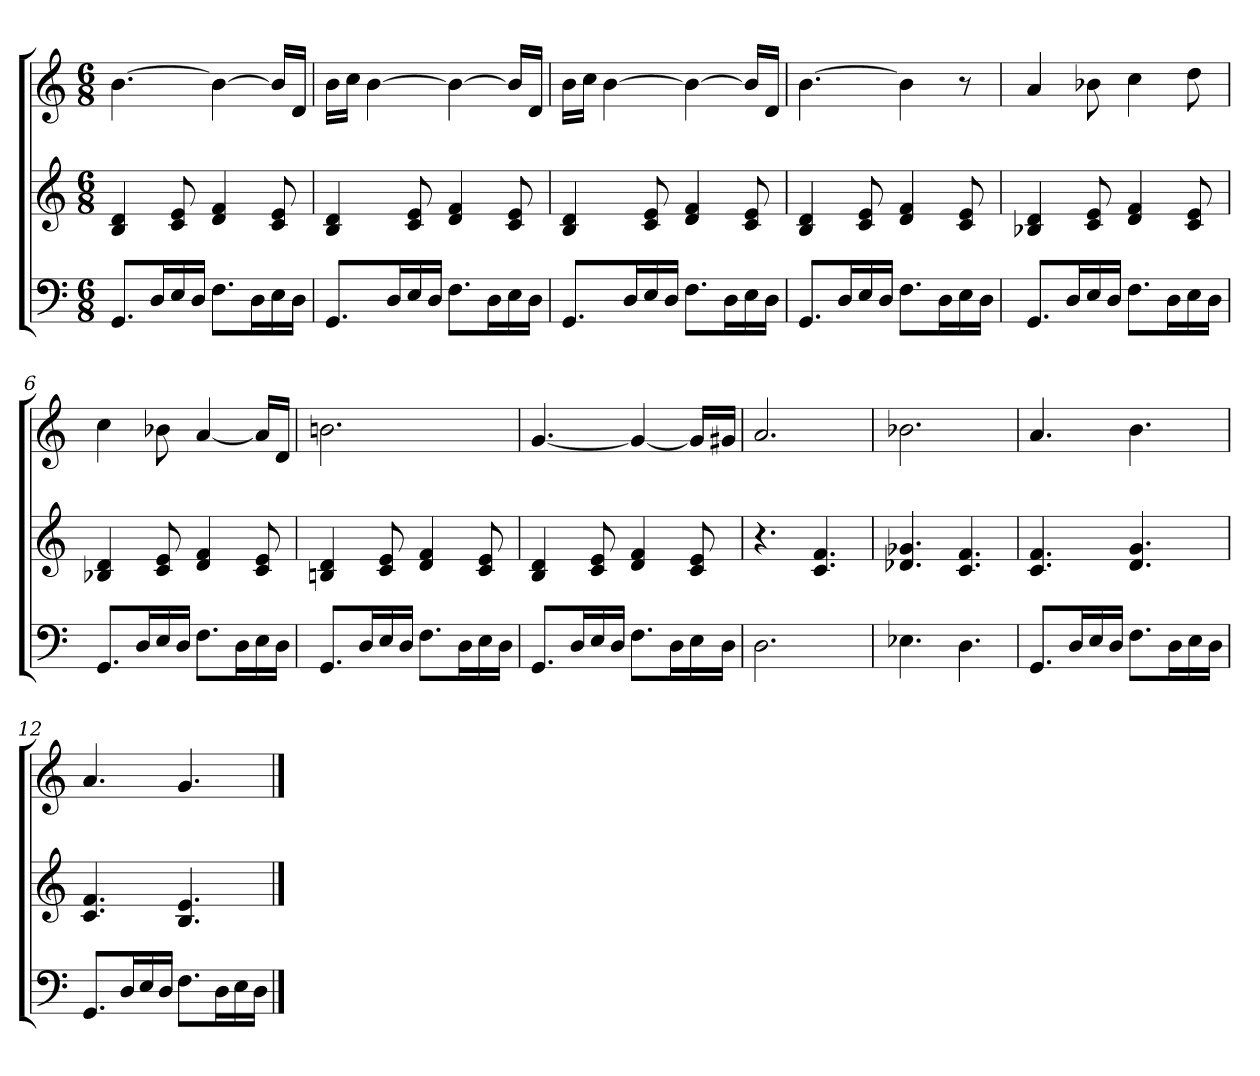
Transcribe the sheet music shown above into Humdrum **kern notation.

**kern	**kern	**kern
*part3	*part2	*part1
*staff3	*staff2	*staff1
*clefF4	*clefG2	*clefG2
*k[]	*k[]	*k[]
*C:	*C:	*C:
*M6/8	*M6/8	*M6/8
=1	=1	=1
8.GG/L	4B/ 4d/	[4.b\
16D/L	.	.
16E/	8c/ 8e/	.
16D/JJ	.	.
8.F\L	4d/ 4f/	4b\_
16D\L	.	.
16E\	8c/ 8e/	16b/LL]
16D\JJ	.	16d/JJ
=2	=2	=2
8.GG/L	4B/ 4d/	16b\LL
.	.	16cc\JJ
.	.	[4b\
16D/L	.	.
16E/	8c/ 8e/	.
16D/JJ	.	.
8.F\L	4d/ 4f/	4b\_
16D\L	.	.
16E\	8c/ 8e/	16b/LL]
16D\JJ	.	16d/JJ
=3	=3	=3
8.GG/L	4B/ 4d/	16b\LL
.	.	16cc\JJ
.	.	[4b\
16D/L	.	.
16E/	8c/ 8e/	.
16D/JJ	.	.
8.F\L	4d/ 4f/	4b\_
16D\L	.	.
16E\	8c/ 8e/	16b/LL]
16D\JJ	.	16d/JJ
=4	=4	=4
8.GG/L	4B/ 4d/	[4.b\
16D/L	.	.
16E/	8c/ 8e/	.
16D/JJ	.	.
8.F\L	4d/ 4f/	4b\]
16D\L	.	.
16E\	8c/ 8e/	8r
16D\JJ	.	.
!!LO:LB:g=z
=5	=5	=5
8.GG/L	4B-X/ 4d/	4a/
16D/L	.	.
16E/	8c/ 8e/	8b-X\
16D/JJ	.	.
8.F\L	4d/ 4f/	4cc\
16D\L	.	.
16E\	8c/ 8e/	8dd\
16D\JJ	.	.
=6	=6	=6
8.GG/L	4B-X/ 4d/	4cc\
16D/L	.	.
16E/	8c/ 8e/	8b-X\
16D/JJ	.	.
8.F\L	4d/ 4f/	[4a/
16D\L	.	.
16E\	8c/ 8e/	16a/LL]
16D\JJ	.	16d/JJ
=7	=7	=7
8.GG/L	4Bn/ 4d/	2.bn\
16D/L	.	.
16E/	8c/ 8e/	.
16D/JJ	.	.
8.F\L	4d/ 4f/	.
16D\L	.	.
16E\	8c/ 8e/	.
16D\JJ	.	.
=8	=8	=8
8.GG/L	4B/ 4d/	[4.g/
16D/L	.	.
16E/	8c/ 8e/	.
16D/JJ	.	.
8.F\L	4d/ 4f/	4g/_
16D\L	.	.
16E\	8c/ 8e/	16g/LL]
16D\JJ	.	16g#X/JJ
!!LO:PB:g=z
=9	=9	=9
2.D\	4.r	2.a/
.	4.c/ 4.f/	.
=10	=10	=10
4.E-X\	4.d-X/ 4.g-X/	2.b-X\
4.D\	4.c/ 4.f/	.
=11	=11	=11
8.GG/L	4.c/ 4.f/	4.a/
16D/L	.	.
16E/	.	.
16D/JJ	.	.
8.F\L	4.d/ 4.g/	4.b\
16D\L	.	.
16E\	.	.
16D\JJ	.	.
=12	=12	=12
8.GG/L	4.c/ 4.f/	4.a/
16D/L	.	.
16E/	.	.
16D/JJ	.	.
8.F\L	4.B/ 4.e/	4.g/
16D\L	.	.
16E\	.	.
16D\JJ	.	.
==	==	==
*-	*-	*-
